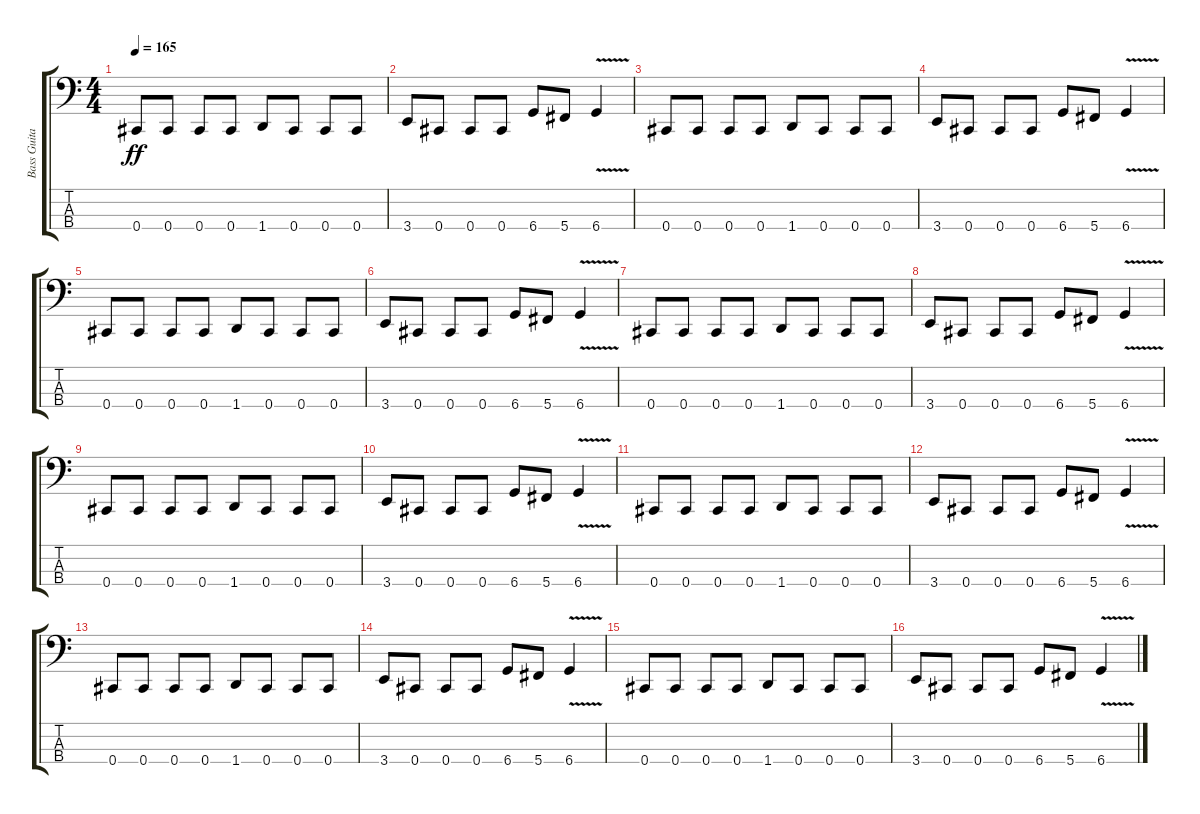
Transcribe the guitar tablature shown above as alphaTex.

\track ("Bass Guitar " "Bass Guita") {instrument electricbassfinger}
\staff {score tabs}
\tuning (E2 B1 Gb1 Db1) {hide}
\ts (4 4)
\tempo 165
\clef f4
\ks c
0.4.8{dy ff} 0.4.8 0.4.8 0.4.8 1.4.8 0.4.8 0.4.8 0.4.8 |
3.4.8 0.4.8 0.4.8 0.4.8 6.4.8 5.4.8 6.4{v}.4 |
0.4.8 0.4.8 0.4.8 0.4.8 1.4.8 0.4.8 0.4.8 0.4.8 |
3.4.8 0.4.8 0.4.8 0.4.8 6.4.8 5.4.8 6.4{v}.4 |
0.4.8 0.4.8 0.4.8 0.4.8 1.4.8 0.4.8 0.4.8 0.4.8 |
3.4.8 0.4.8 0.4.8 0.4.8 6.4.8 5.4.8 6.4{v}.4 |
0.4.8 0.4.8 0.4.8 0.4.8 1.4.8 0.4.8 0.4.8 0.4.8 |
3.4.8 0.4.8 0.4.8 0.4.8 6.4.8 5.4.8 6.4{v}.4 |
0.4.8 0.4.8 0.4.8 0.4.8 1.4.8 0.4.8 0.4.8 0.4.8 |
3.4.8 0.4.8 0.4.8 0.4.8 6.4.8 5.4.8 6.4{v}.4 |
0.4.8 0.4.8 0.4.8 0.4.8 1.4.8 0.4.8 0.4.8 0.4.8 |
3.4.8 0.4.8 0.4.8 0.4.8 6.4.8 5.4.8 6.4{v}.4 |
0.4.8 0.4.8 0.4.8 0.4.8 1.4.8 0.4.8 0.4.8 0.4.8 |
3.4.8 0.4.8 0.4.8 0.4.8 6.4.8 5.4.8 6.4{v}.4 |
0.4.8 0.4.8 0.4.8 0.4.8 1.4.8 0.4.8 0.4.8 0.4.8 |
3.4.8 0.4.8 0.4.8 0.4.8 6.4.8 5.4.8 6.4{v}.4
